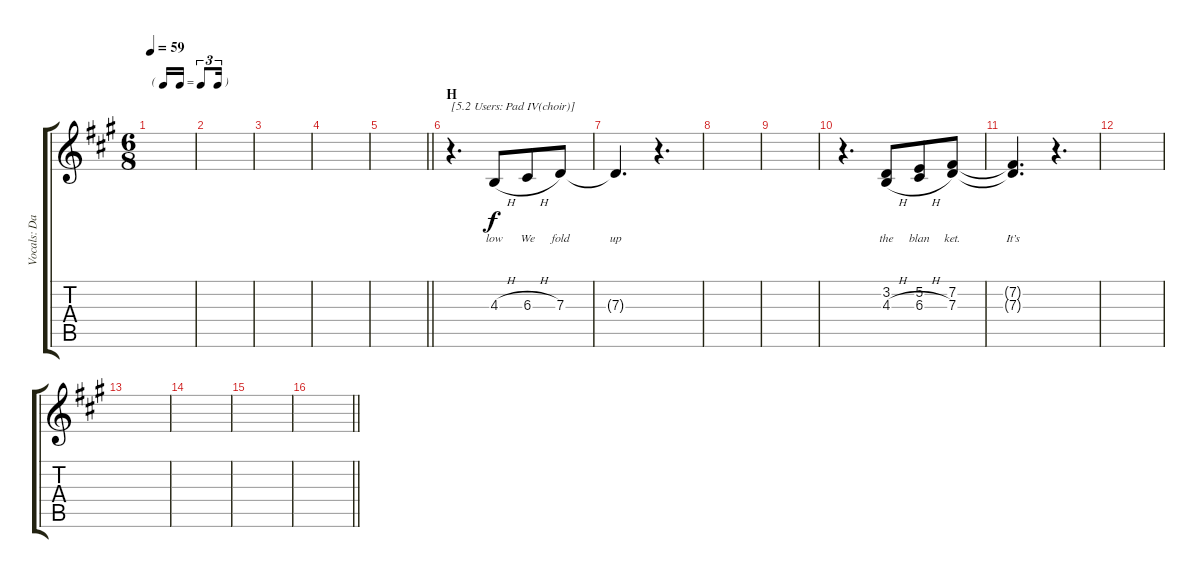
\track ("Vocals: David Gilmour" "Vocals: Da") {instrument synthbrass2}
\staff {score tabs}
\tuning (E4 B3 G3 D3 A2 E2) {hide}
\ts (6 8)
\tf triplet16th
\tempo 59
\clef g2
\ks a
|
|
|
|
\barLineRight lightlight
|
\section ("" "H")
r.4{d txt "[5.2 Users: Pad IV(choir)]" volume 10 instrument pad4choir} 4.3{h}.8{lyrics (0 "low") lyrics (1 "") lyrics (2 "") lyrics (3 "") lyrics (4 "")} 6.3{h}.8{lyrics (0 "We") lyrics (1 "") lyrics (2 "") lyrics (3 "") lyrics (4 "")} 7.3.8{lyrics (0 "fold") lyrics (1 "") lyrics (2 "") lyrics (3 "") lyrics (4 "")} |
7.3{t}.4{d lyrics (0 "up") lyrics (1 "") lyrics (2 "") lyrics (3 "") lyrics (4 "")} r.4{d} |
|
|
r.4{d} (3.2 4.3{h}).8{lyrics (0 "the") lyrics (1 "") lyrics (2 "") lyrics (3 "") lyrics (4 "")} (5.2 6.3{h}).8{lyrics (0 "blan") lyrics (1 "") lyrics (2 "") lyrics (3 "") lyrics (4 "")} (7.2 7.3).8{lyrics (0 "ket.") lyrics (1 "") lyrics (2 "") lyrics (3 "") lyrics (4 "")} |
(7.2{t} 7.3{t}).4{d lyrics (0 "It’s") lyrics (1 "") lyrics (2 "") lyrics (3 "") lyrics (4 "")} r.4{d} |
|
|
|
|
\barLineRight lightlight
